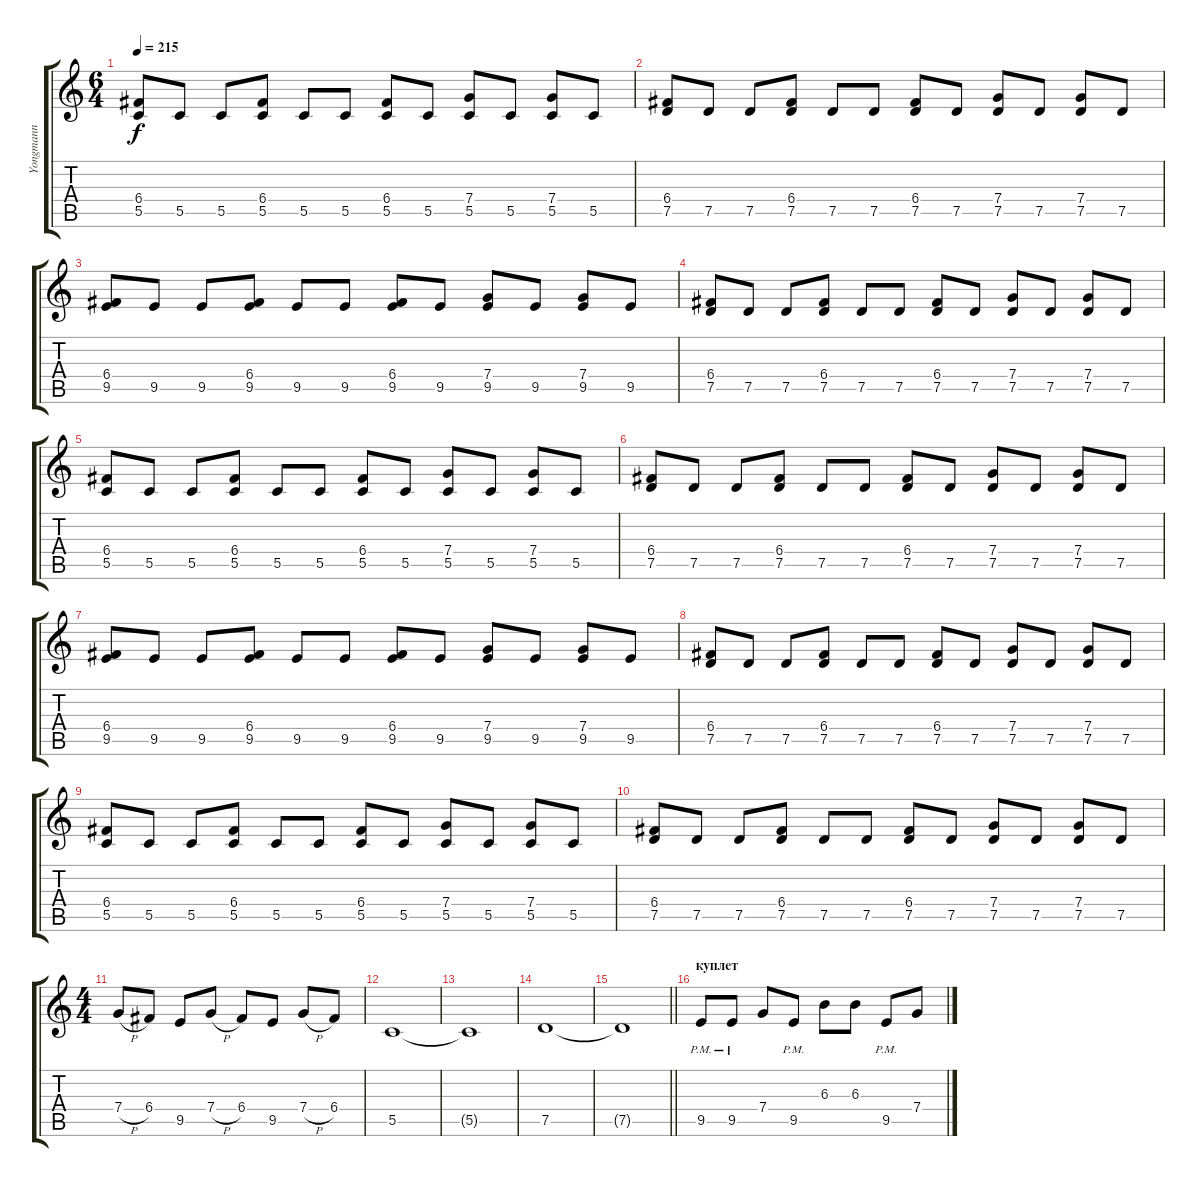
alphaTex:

\track ("Yongmann" "Yongmann") {instrument distortionguitar}
\staff {score tabs}
\tuning (D4 A3 F3 C3 G2 C2) {hide}
\ts (6 4)
\tempo 215
\clef g2
\ks c
(6.4 5.5).8{dy f} 5.5.8 5.5.8 (6.4 5.5).8 5.5.8 5.5.8 (6.4 5.5).8 5.5.8 (7.4 5.5).8 5.5.8 (7.4 5.5).8 5.5.8 |
(6.4 7.5).8 7.5.8 7.5.8 (6.4 7.5).8 7.5.8 7.5.8 (6.4 7.5).8 7.5.8 (7.4 7.5).8 7.5.8 (7.4 7.5).8 7.5.8 |
(6.4 9.5).8 9.5.8 9.5.8 (6.4 9.5).8 9.5.8 9.5.8 (6.4 9.5).8 9.5.8 (7.4 9.5).8 9.5.8 (7.4 9.5).8 9.5.8 |
(6.4 7.5).8 7.5.8 7.5.8 (6.4 7.5).8 7.5.8 7.5.8 (6.4 7.5).8 7.5.8 (7.4 7.5).8 7.5.8 (7.4 7.5).8 7.5.8 |
(6.4 5.5).8 5.5.8 5.5.8 (6.4 5.5).8 5.5.8 5.5.8 (6.4 5.5).8 5.5.8 (7.4 5.5).8 5.5.8 (7.4 5.5).8 5.5.8 |
(6.4 7.5).8 7.5.8 7.5.8 (6.4 7.5).8 7.5.8 7.5.8 (6.4 7.5).8 7.5.8 (7.4 7.5).8 7.5.8 (7.4 7.5).8 7.5.8 |
(6.4 9.5).8 9.5.8 9.5.8 (6.4 9.5).8 9.5.8 9.5.8 (6.4 9.5).8 9.5.8 (7.4 9.5).8 9.5.8 (7.4 9.5).8 9.5.8 |
(6.4 7.5).8 7.5.8 7.5.8 (6.4 7.5).8 7.5.8 7.5.8 (6.4 7.5).8 7.5.8 (7.4 7.5).8 7.5.8 (7.4 7.5).8 7.5.8 |
(6.4 5.5).8 5.5.8 5.5.8 (6.4 5.5).8 5.5.8 5.5.8 (6.4 5.5).8 5.5.8 (7.4 5.5).8 5.5.8 (7.4 5.5).8 5.5.8 |
(6.4 7.5).8 7.5.8 7.5.8 (6.4 7.5).8 7.5.8 7.5.8 (6.4 7.5).8 7.5.8 (7.4 7.5).8 7.5.8 (7.4 7.5).8 7.5.8 |
\ts (4 4)
7.4{h}.8 6.4.8 9.5.8 7.4{h}.8 6.4.8 9.5.8 7.4{h}.8 6.4.8 |
5.5.1 |
5.5{t}.1 |
7.5.1 |
\barLineRight lightlight
7.5{t}.1 |
\section ("" "куплет")
9.5{pm}.8 9.5{pm}.8 7.4.8 9.5{pm}.8 6.3.8 6.3.8 9.5{pm}.8 7.4.8
